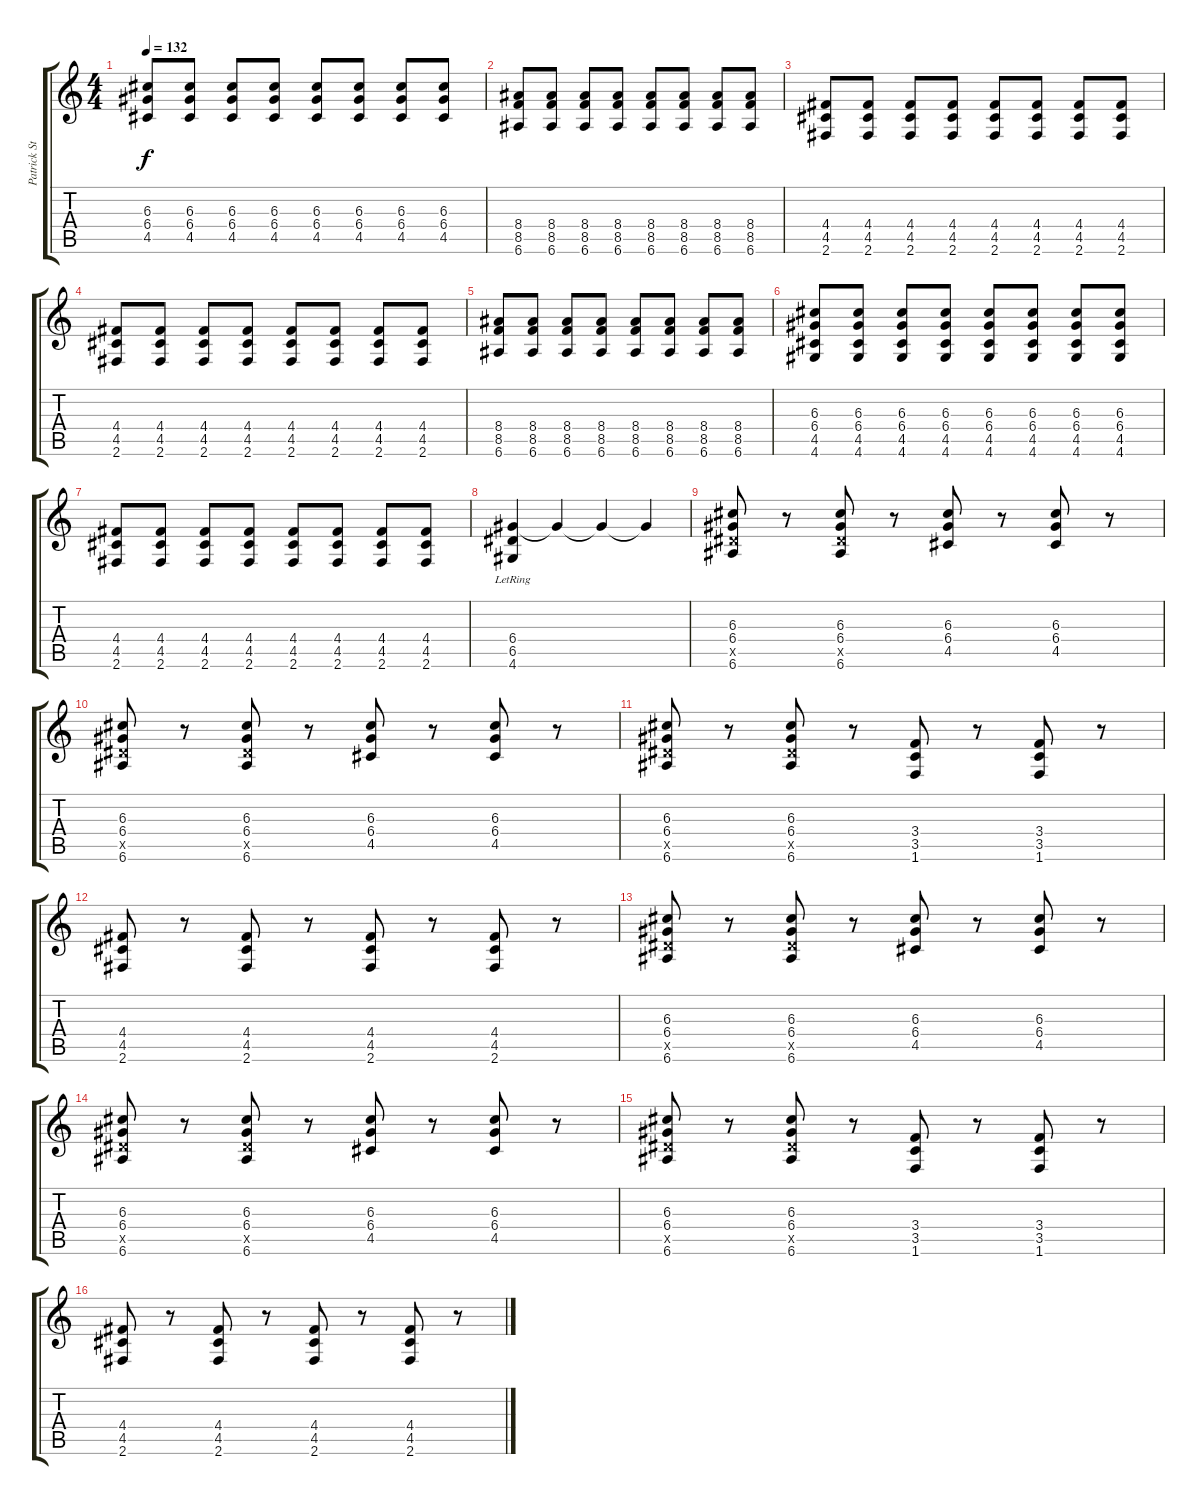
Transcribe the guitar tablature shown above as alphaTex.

\track ("Patrick Stump" "Patrick St") {instrument distortionguitar}
\staff {score tabs}
\tuning (E4 B3 G3 D3 A2 E2) {hide}
\ts (4 4)
\tempo 132
\clef g2
\ks c
(6.3 6.4 4.5).8{dy f} (6.3 6.4 4.5).8 (6.3 6.4 4.5).8 (6.3 6.4 4.5).8 (6.3 6.4 4.5).8 (6.3 6.4 4.5).8 (6.3 6.4 4.5).8 (6.3 6.4 4.5).8 |
(8.4 8.5 6.6).8 (8.4 8.5 6.6).8 (8.4 8.5 6.6).8 (8.4 8.5 6.6).8 (8.4 8.5 6.6).8 (8.4 8.5 6.6).8 (8.4 8.5 6.6).8 (8.4 8.5 6.6).8 |
(4.4 4.5 2.6).8 (4.4 4.5 2.6).8 (4.4 4.5 2.6).8 (4.4 4.5 2.6).8 (4.4 4.5 2.6).8 (4.4 4.5 2.6).8 (4.4 4.5 2.6).8 (4.4 4.5 2.6).8 |
(4.4 4.5 2.6).8 (4.4 4.5 2.6).8 (4.4 4.5 2.6).8 (4.4 4.5 2.6).8 (4.4 4.5 2.6).8 (4.4 4.5 2.6).8 (4.4 4.5 2.6).8 (4.4 4.5 2.6).8 |
(8.4 8.5 6.6).8 (8.4 8.5 6.6).8 (8.4 8.5 6.6).8 (8.4 8.5 6.6).8 (8.4 8.5 6.6).8 (8.4 8.5 6.6).8 (8.4 8.5 6.6).8 (8.4 8.5 6.6).8 |
(6.3 6.4 4.5 4.6).8 (6.3 6.4 4.5 4.6).8 (6.3 6.4 4.5 4.6).8 (6.3 6.4 4.5 4.6).8 (6.3 6.4 4.5 4.6).8 (6.3 6.4 4.5 4.6).8 (6.3 6.4 4.5 4.6).8 (6.3 6.4 4.5 4.6).8 |
(4.4 4.5 2.6).8 (4.4 4.5 2.6).8 (4.4 4.5 2.6).8 (4.4 4.5 2.6).8 (4.4 4.5 2.6).8 (4.4 4.5 2.6).8 (4.4 4.5 2.6).8 (4.4 4.5 2.6).8 |
(6.4{lr} 6.5{lr} 4.6{lr}).4 6.4{t}.4 6.4{t}.4 6.4{t}.4 |
(6.3 6.4 6.5{x} 6.6).8 r.8 (6.3 6.4 6.5{x} 6.6).8 r.8 (6.3 6.4 4.5).8 r.8 (6.3 6.4 4.5).8 r.8 |
(6.3 6.4 6.5{x} 6.6).8 r.8 (6.3 6.4 6.5{x} 6.6).8 r.8 (6.3 6.4 4.5).8 r.8 (6.3 6.4 4.5).8 r.8 |
(6.3 6.4 6.5{x} 6.6).8 r.8 (6.3 6.4 6.5{x} 6.6).8 r.8 (3.4 3.5 1.6).8 r.8 (3.4 3.5 1.6).8 r.8 |
(4.4 4.5 2.6).8 r.8 (4.4 4.5 2.6).8 r.8 (4.4 4.5 2.6).8 r.8 (4.4 4.5 2.6).8 r.8 |
(6.3 6.4 6.5{x} 6.6).8 r.8 (6.3 6.4 6.5{x} 6.6).8 r.8 (6.3 6.4 4.5).8 r.8 (6.3 6.4 4.5).8 r.8 |
(6.3 6.4 6.5{x} 6.6).8 r.8 (6.3 6.4 6.5{x} 6.6).8 r.8 (6.3 6.4 4.5).8 r.8 (6.3 6.4 4.5).8 r.8 |
(6.3 6.4 6.5{x} 6.6).8 r.8 (6.3 6.4 6.5{x} 6.6).8 r.8 (3.4 3.5 1.6).8 r.8 (3.4 3.5 1.6).8 r.8 |
(4.4 4.5 2.6).8 r.8 (4.4 4.5 2.6).8 r.8 (4.4 4.5 2.6).8 r.8 (4.4 4.5 2.6).8 r.8
